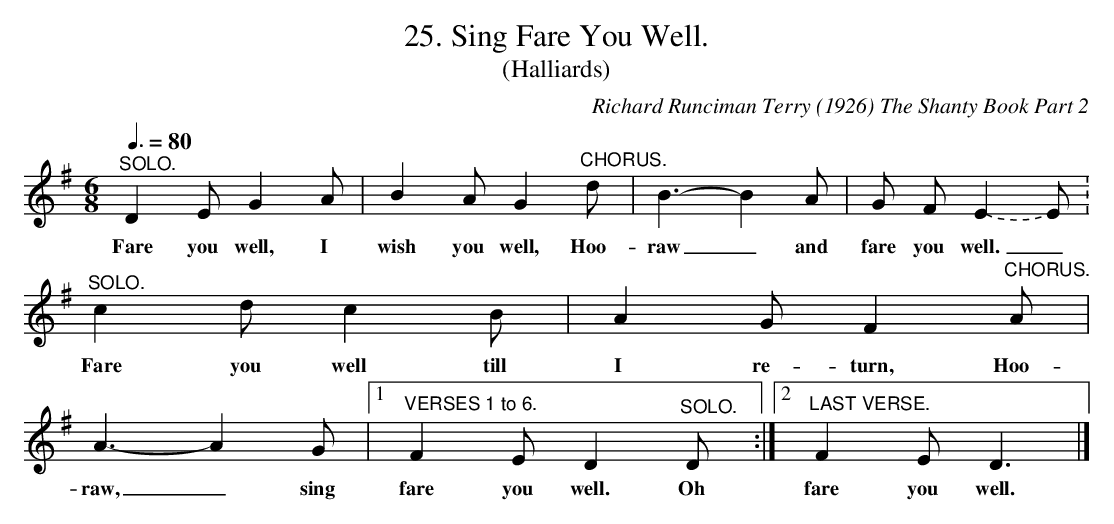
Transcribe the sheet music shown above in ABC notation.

X:1
T:25. Sing Fare You Well.
T:(Halliards)
C:Richard Runciman Terry (1926) The Shanty Book Part 2
L:1/8
Q:3/8=80
M:6/8
K:G
"^SOLO." D2 E G2 A | B2 A G2 "^CHORUS." d | B3-B2 A |
w: Fare you well, I | wish you well, Hoo- | raw_ and |
G F E2.-E. | "^SOLO." c2 d c2 B | A2 G F2 "^CHORUS." A |
w: fare you well._ | Fare you well till | I re-turn, Hoo- |
A3-A2 G |1 "VERSES 1 to 6." F2 E D2 "^SOLO." D :|2 "LAST VERSE." F2 E D3 |]
w: raw,_ sing | fare you well. Oh | fare you well.|
